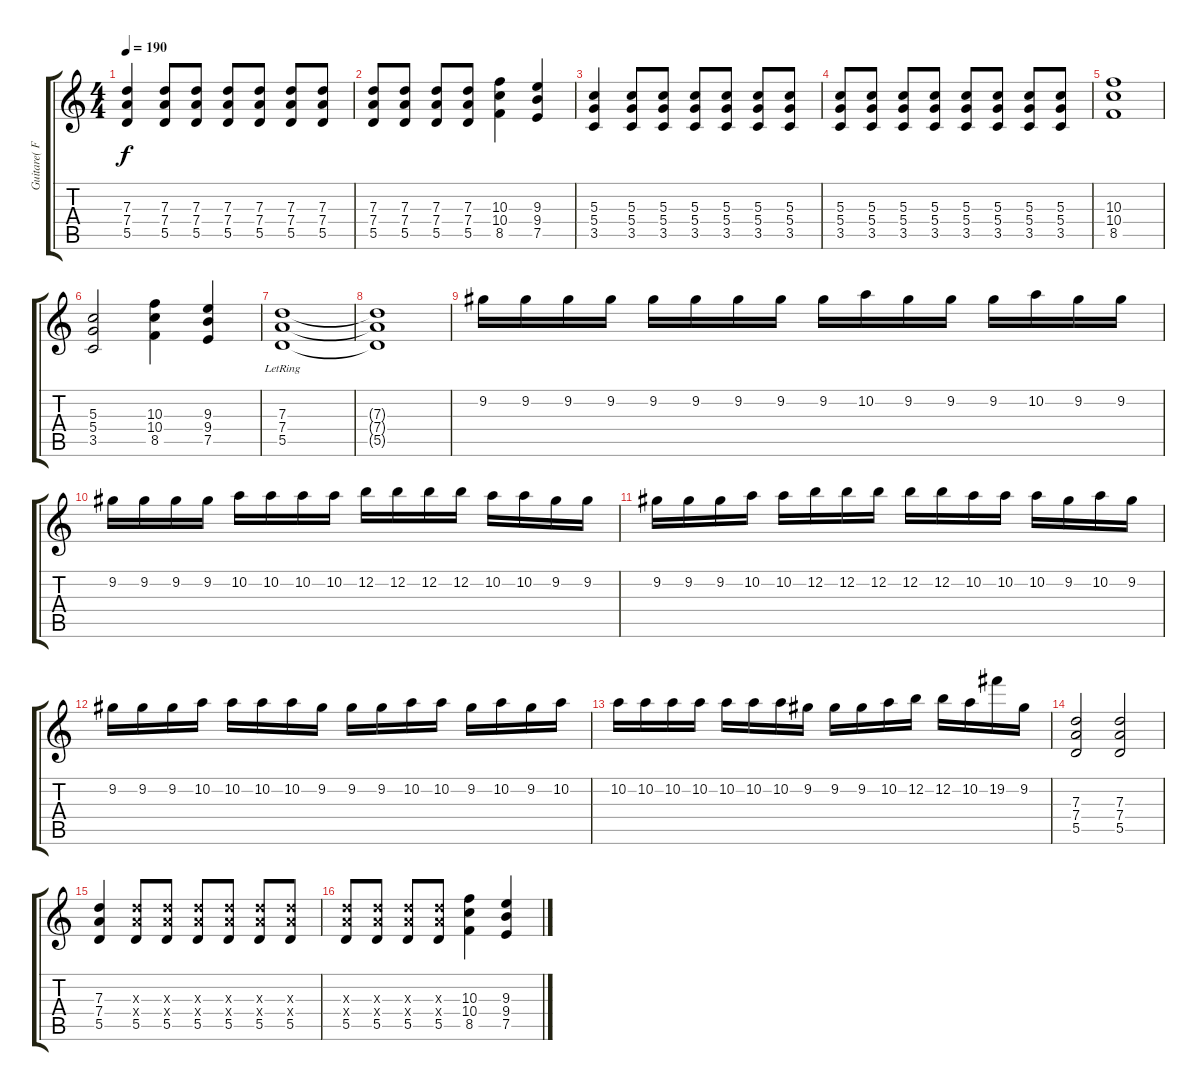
\track ("Guitare( Fletcher Dragge )" "Guitare( F") {instrument distortionguitar}
\staff {score tabs}
\tuning (E4 B3 G3 D3 A2 E2) {hide}
\ts (4 4)
\tempo 190
\clef g2
\ks c
(7.3 7.4 5.5).4{dy f} (7.3 7.4 5.5).8 (7.3 7.4 5.5).8 (7.3 7.4 5.5).8 (7.3 7.4 5.5).8 (7.3 7.4 5.5).8 (7.3 7.4 5.5).8 |
(7.3 7.4 5.5).8 (7.3 7.4 5.5).8 (7.3 7.4 5.5).8 (7.3 7.4 5.5).8 (10.3 10.4 8.5).4 (9.3 9.4 7.5).4 |
(5.3 5.4 3.5).4 (5.3 5.4 3.5).8 (5.3 5.4 3.5).8 (5.3 5.4 3.5).8 (5.3 5.4 3.5).8 (5.3 5.4 3.5).8 (5.3 5.4 3.5).8 |
(5.3 5.4 3.5).8 (5.3 5.4 3.5).8 (5.3 5.4 3.5).8 (5.3 5.4 3.5).8 (5.3 5.4 3.5).8 (5.3 5.4 3.5).8 (5.3 5.4 3.5).8 (5.3 5.4 3.5).8 |
(10.3 10.4 8.5).1 |
(5.3 5.4 3.5).2 (10.3 10.4 8.5).4 (9.3 9.4 7.5).4 |
(7.3 7.4 5.5{lr}).1 |
(7.3{t} 7.4{t} 5.5{t}).1 |
9.2.16{volume 5} 9.2.16 9.2.16 9.2.16 9.2.16 9.2.16 9.2.16 9.2.16 9.2.16 10.2.16 9.2.16 9.2.16 9.2.16 10.2.16 9.2.16 9.2.16 |
9.2.16 9.2.16 9.2.16 9.2.16 10.2.16 10.2.16 10.2.16 10.2.16 12.2.16 12.2.16 12.2.16 12.2.16 10.2.16 10.2.16 9.2.16 9.2.16 |
9.2.16 9.2.16 9.2.16 10.2.16 10.2.16 12.2.16 12.2.16 12.2.16 12.2.16 12.2.16 10.2.16 10.2.16 10.2.16 9.2.16 10.2.16 9.2.16 |
9.2.16 9.2.16 9.2.16 10.2.16 10.2.16 10.2.16 10.2.16 9.2.16 9.2.16 9.2.16 10.2.16 10.2.16 9.2.16 10.2.16 9.2.16 10.2.16 |
10.2.16 10.2.16 10.2.16 10.2.16 10.2.16 10.2.16 10.2.16 9.2.16 9.2.16 9.2.16 10.2.16 12.2.16 12.2.16 10.2.16 19.2.16 9.2.16 |
(7.3 7.4 5.5).2{volume 16} (7.3 7.4 5.5).2 |
(7.3 7.4 5.5).4 (7.3{x} 7.4{x} 5.5).8 (7.3{x} 7.4{x} 5.5).8 (7.3{x} 7.4{x} 5.5).8 (7.3{x} 7.4{x} 5.5).8 (7.3{x} 7.4{x} 5.5).8 (7.3{x} 7.4{x} 5.5).8 |
(7.3{x} 7.4{x} 5.5).8 (7.3{x} 7.4{x} 5.5).8 (7.3{x} 7.4{x} 5.5).8 (7.3{x} 7.4{x} 5.5).8 (10.3 10.4 8.5).4 (9.3 9.4 7.5).4
